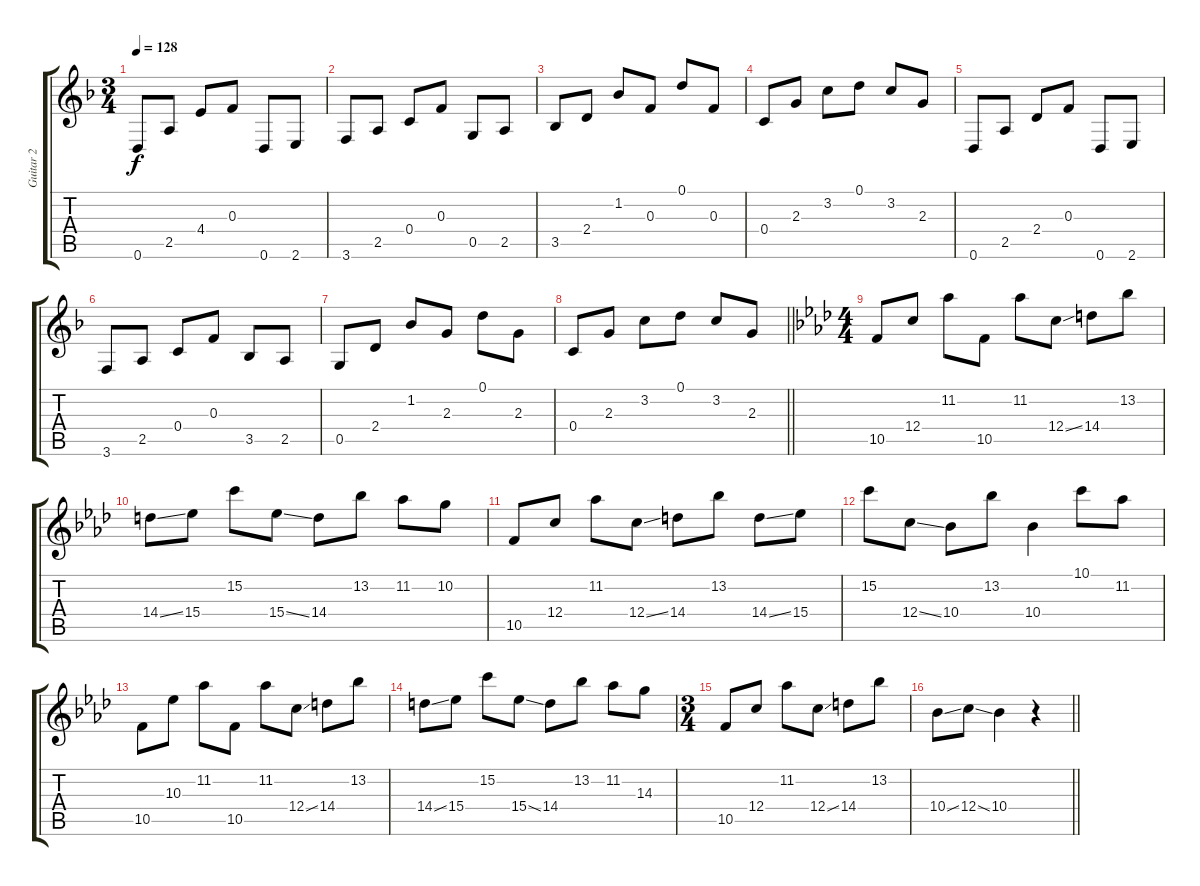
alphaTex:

\track ("Guitar 2" "Guitar 2") {instrument acousticguitarsteel}
\staff {score tabs}
\tuning (D4 A3 F3 C3 G2 D2) {hide}
\ts (3 4)
\tempo 128
\clef g2
\ks dminor
0.6.8{dy f} 2.5.8 4.4.8 0.3.8 0.6.8 2.6.8 |
3.6.8 2.5.8 0.4.8 0.3.8 0.5.8 2.5.8 |
3.5.8 2.4.8 1.2.8 0.3.8 0.1.8 0.3.8 |
0.4.8 2.3.8 3.2.8 0.1.8 3.2.8 2.3.8 |
0.6.8 2.5.8 2.4.8 0.3.8 0.6.8 2.6.8 |
3.6.8 2.5.8 0.4.8 0.3.8 3.5.8 2.5.8 |
0.5.8 2.4.8 1.2.8 2.3.8 0.1.8 2.3.8 |
\barLineRight lightlight
0.4.8 2.3.8 3.2.8 0.1.8 3.2.8 2.3.8 |
\ts (4 4)
\ks fminor
10.5.8 12.4.8 11.2.8 10.5.8 11.2.8 12.4{ss}.8 14.4.8 13.2.8 |
14.4{ss}.8 15.4.8 15.2.8 15.4{ss}.8 14.4.8 13.2.8 11.2.8 10.2.8 |
10.5.8 12.4.8 11.2.8 12.4{ss}.8 14.4.8 13.2.8 14.4{ss}.8 15.4.8 |
15.2.8 12.4{ss}.8 10.4.8 13.2.8 10.4.4 10.1.8 11.2.8 |
10.5.8 10.3.8 11.2.8 10.5.8 11.2.8 12.4{ss}.8 14.4.8 13.2.8 |
14.4{ss}.8 15.4.8 15.2.8 15.4{ss}.8 14.4.8 13.2.8 11.2.8 14.3.8 |
\ts (3 4)
10.5.8 12.4.8 11.2.8 12.4{ss}.8 14.4.8 13.2.8 |
\barLineRight lightlight
10.4{ss}.8 12.4{ss}.8 10.4.4 r.4
